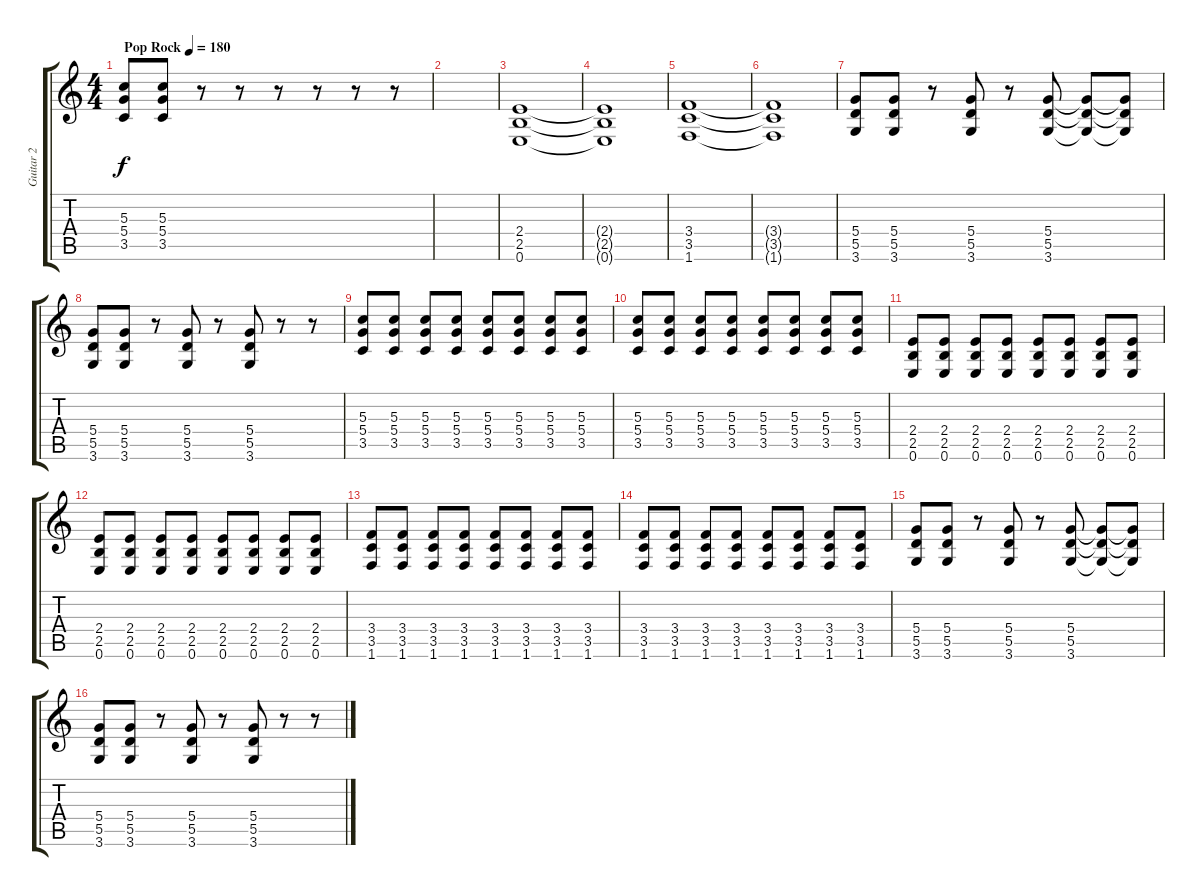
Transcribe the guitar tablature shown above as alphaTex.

\track ("Guitar 2" "Guitar 2") {instrument distortionguitar}
\staff {score tabs}
\tuning (E4 B3 G3 D3 A2 E2) {hide}
\ts (4 4)
\tempo (180 "Pop Rock")
\clef g2
\ks c
(5.3 5.4 3.5).8{dy f instrument distortionguitar} (5.3 5.4 3.5).8 r.8 r.8 r.8 r.8 r.8 r.8 |
|
(2.4 2.5 0.6).1 |
(2.4{t} 2.5{t} 0.6{t}).1 |
(3.4 3.5 1.6).1 |
(3.4{t} 3.5{t} 1.6{t}).1 |
(5.4 5.5 3.6).8 (5.4 5.5 3.6).8 r.8 (5.4 5.5 3.6).8 r.8 (5.4 5.5 3.6).8 (5.4{t} 5.5{t} 3.6{t}).8 (5.4{t} 5.5{t} 3.6{t}).8 |
(5.4 5.5 3.6).8 (5.4 5.5 3.6).8 r.8 (5.4 5.5 3.6).8 r.8 (5.4 5.5 3.6).8 r.8 r.8 |
(5.3 5.4 3.5).8 (5.3 5.4 3.5).8 (5.3 5.4 3.5).8 (5.3 5.4 3.5).8 (5.3 5.4 3.5).8 (5.3 5.4 3.5).8 (5.3 5.4 3.5).8 (5.3 5.4 3.5).8 |
(5.3 5.4 3.5).8 (5.3 5.4 3.5).8 (5.3 5.4 3.5).8 (5.3 5.4 3.5).8 (5.3 5.4 3.5).8 (5.3 5.4 3.5).8 (5.3 5.4 3.5).8 (5.3 5.4 3.5).8 |
(2.4 2.5 0.6).8 (2.4 2.5 0.6).8 (2.4 2.5 0.6).8 (2.4 2.5 0.6).8 (2.4 2.5 0.6).8 (2.4 2.5 0.6).8 (2.4 2.5 0.6).8 (2.4 2.5 0.6).8 |
(2.4 2.5 0.6).8 (2.4 2.5 0.6).8 (2.4 2.5 0.6).8 (2.4 2.5 0.6).8 (2.4 2.5 0.6).8 (2.4 2.5 0.6).8 (2.4 2.5 0.6).8 (2.4 2.5 0.6).8 |
(3.4 3.5 1.6).8 (3.4 3.5 1.6).8 (3.4 3.5 1.6).8 (3.4 3.5 1.6).8 (3.4 3.5 1.6).8 (3.4 3.5 1.6).8 (3.4 3.5 1.6).8 (3.4 3.5 1.6).8 |
(3.4 3.5 1.6).8 (3.4 3.5 1.6).8 (3.4 3.5 1.6).8 (3.4 3.5 1.6).8 (3.4 3.5 1.6).8 (3.4 3.5 1.6).8 (3.4 3.5 1.6).8 (3.4 3.5 1.6).8 |
(5.4 5.5 3.6).8 (5.4 5.5 3.6).8 r.8 (5.4 5.5 3.6).8 r.8 (5.4 5.5 3.6).8 (5.4{t} 5.5{t} 3.6{t}).8 (5.4{t} 5.5{t} 3.6{t}).8 |
(5.4 5.5 3.6).8 (5.4 5.5 3.6).8 r.8 (5.4 5.5 3.6).8 r.8 (5.4 5.5 3.6).8 r.8 r.8
